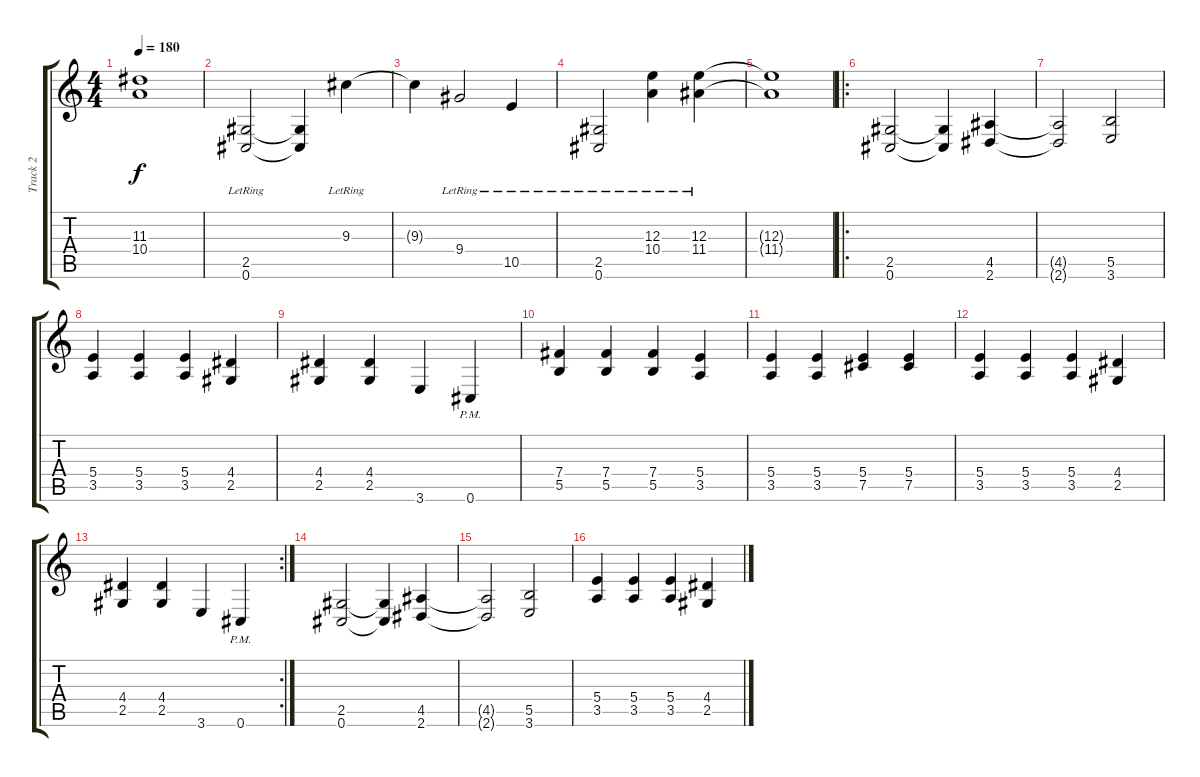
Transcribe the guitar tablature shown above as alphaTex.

\track ("Track 2" "Track 2") {instrument distortionguitar}
\staff {score tabs}
\tuning (Db4 Ab3 E3 B2 Gb2 Db2) {hide}
\ts (4 4)
\tempo 180
\clef g2
\ks c
(11.3{t} 10.4{t}).1{dy f} |
(2.5{lr} 0.6{lr}).2 (2.5{t} 0.6{t}).4 9.3{lr}.4 |
9.3{t}.4 9.4{lr}.2 10.5{lr}.4 |
(2.5{lr} 0.6{lr}).2 (12.3{lr} 10.4{lr}).4 (12.3{lr} 11.4{lr}).4 |
(12.3{t} 11.4{t}).1 |
\ro
(2.5 0.6).2{instrument distortionguitar} (2.5{t} 0.6{t}).4 (4.5 2.6).4 |
(4.5{t} 2.6{t}).2 (5.5 3.6).2 |
(5.4 3.5).4 (5.4 3.5).4 (5.4 3.5).4 (4.4 2.5).4 |
(4.4 2.5).4 (4.4 2.5).4 3.6.4 0.6{pm}.4 |
(7.4 5.5).4 (7.4 5.5).4 (7.4 5.5).4 (5.4 3.5).4 |
(5.4 3.5).4 (5.4 3.5).4 (5.4 7.5).4 (5.4 7.5).4 |
(5.4 3.5).4 (5.4 3.5).4 (5.4 3.5).4 (4.4 2.5).4 |
\rc 2
(4.4 2.5).4 (4.4 2.5).4 3.6.4 0.6{pm}.4 |
(2.5 0.6).2{instrument distortionguitar} (2.5{t} 0.6{t}).4 (4.5 2.6).4 |
(4.5{t} 2.6{t}).2 (5.5 3.6).2 |
(5.4 3.5).4 (5.4 3.5).4 (5.4 3.5).4 (4.4 2.5).4
